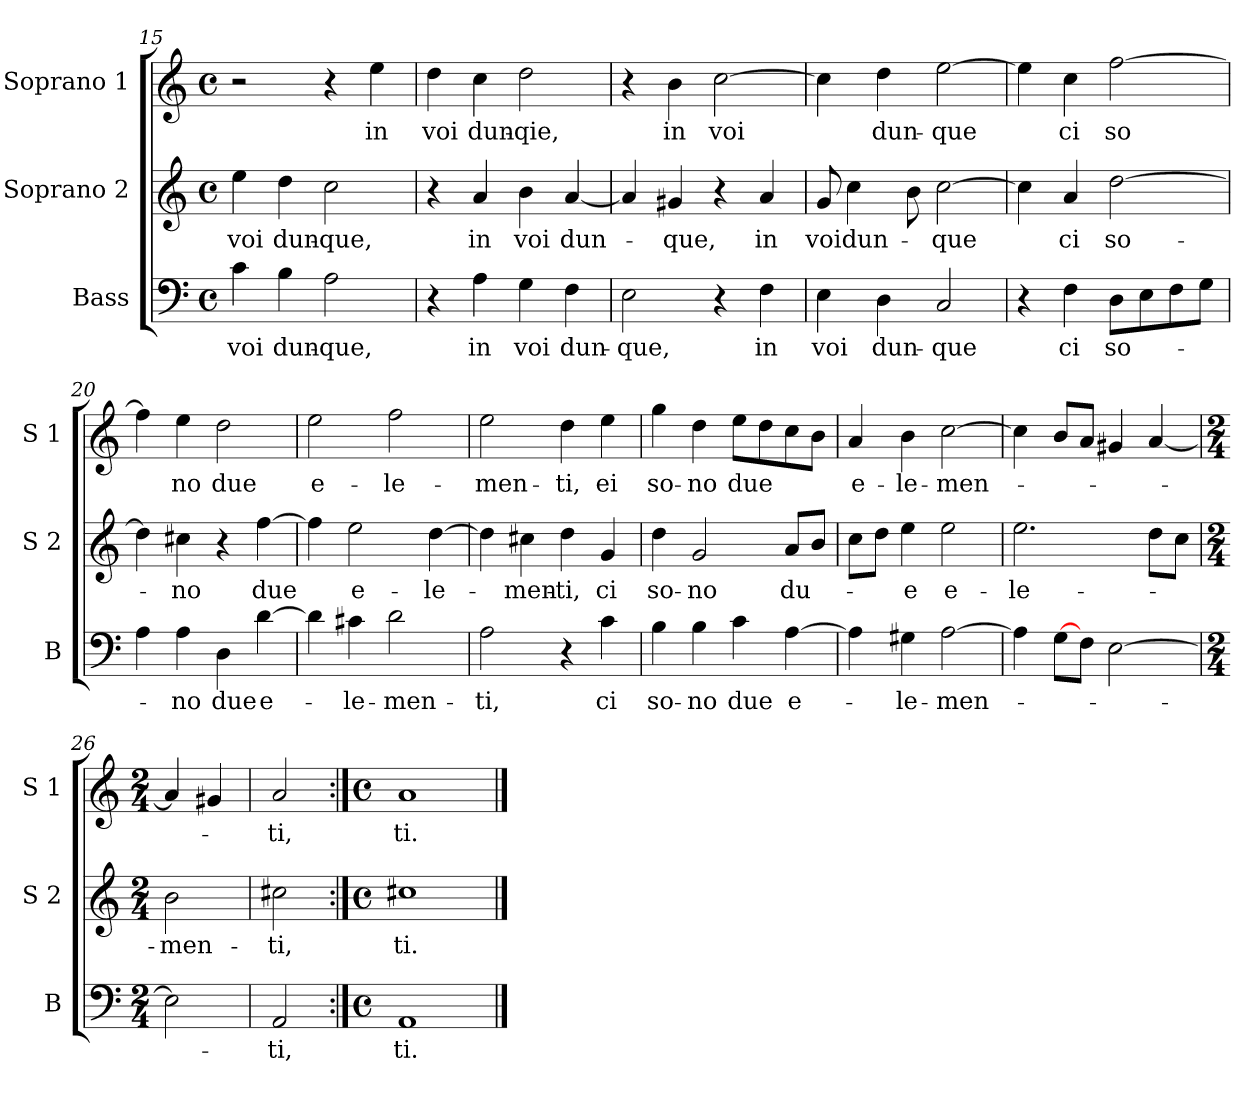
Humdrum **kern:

**kern	**text	**kern	**text	**kern	**text
*part3	*part3	*part2	*part2	*part1	*part1
*staff3	*staff3	*staff2	*staff2	*staff1	*staff1
*I"Bass	*	*I"Soprano 2	*	*I"Soprano 1	*
*I'B	*	*I'S 2	*	*I'S 1	*
*clefF4	*	*clefG2	*	*clefG2	*
*k[]	*	*k[]	*	*k[]	*
*C:	*	*C:	*	*C:	*
*M4/4	*	*M4/4	*	*M4/4	*
*met(c)	*	*met(c)	*	*met(c)	*
=15	=15	=15	=15	=15	=15
!	!LO:LY:b	!	!LO:LY:b	!	!
4c\	voi	4ee\	voi	2r	.
!	!LO:LY:b	!	!LO:LY:b	!	!
4B\	dun-	4dd\	dun-	.	.
!	!LO:LY:b	!	!LO:LY:b	!	!
2A\	-que,	2cc\	-que,	4r	.
!	!	!	!	!	!LO:LY:b
.	.	.	.	4ee\	in
!!LO:PB:g=z
=16	=16	=16	=16	=16	=16
!	!	!	!	!	!LO:LY:b
4r	.	4r	.	4dd\	voi
!	!LO:LY:b	!	!LO:LY:b	!	!LO:LY:b
4A\	in	4a/	in	4cc\	dun-
!	!LO:LY:b	!	!LO:LY:b	!	!LO:LY:b
4G\	voi	4b\	voi	2dd\	-qie,
!	!LO:LY:b	!	!LO:LY:b	!	!
4F\	dun-	[4a/	dun-	.	.
=17	=17	=17	=17	=17	=17
!	!LO:LY:b	!	!	!	!
2E\	-que,	4a/]	.	4r	.
!	!	!	!LO:LY:b	!	!LO:LY:b
.	.	4g#X/	-que,	4b\	in
!	!	!	!	!	!LO:LY:b
4r	.	4r	.	[2cc\	voi
!	!LO:LY:b	!	!LO:LY:b	!	!
4F\	in	4a/	in	.	.
=18	=18	=18	=18	=18	=18
!	!LO:LY:b	!	!LO:LY:b	!	!
4E\	voi	8g/	voi	4cc\]	.
!	!	!	!LO:LY:b	!	!
.	.	4cc\	dun-	.	.
!	!LO:LY:b	!	!	!	!LO:LY:b
4D\	dun-	.	.	4dd\	dun-
.	.	8b\	.	.	.
!	!LO:LY:b	!	!LO:LY:b	!	!LO:LY:b
2C/	-que	[2cc\	-que	[2ee\	-que
=19	=19	=19	=19	=19	=19
4r	.	4cc\]	.	4ee\]	.
!	!LO:LY:b	!	!LO:LY:b	!	!LO:LY:b
4F\	ci	4a/	ci	4cc\	ci
!	!LO:LY:b	!	!LO:LY:b	!	!LO:LY:b
8D\L	so-	[2dd\	so-	[2ff\	so
8E\	.	.	.	.	.
8F\	.	.	.	.	.
8G\J	.	.	.	.	.
!!LO:LB:g=z
=20	=20	=20	=20	=20	=20
4A\	.	4dd\]	.	4ff\]	.
!	!LO:LY:b	!	!LO:LY:b	!	!LO:LY:b
4A\	-no	4cc#X\	-no	4ee\	no
!	!LO:LY:b	!	!	!	!LO:LY:b
4D\	due	4r	.	2dd\	due
!	!LO:LY:b	!	!LO:LY:b	!	!
[4d\	e-	[4ff\	due	.	.
=21	=21	=21	=21	=21	=21
!	!	!	!	!	!LO:LY:b
4d\]	.	4ff\]	.	2ee\	e-
!	!LO:LY:b	!	!LO:LY:b	!	!
4c#X\	-le-	2ee\	e-	.	.
!	!LO:LY:b	!	!	!	!LO:LY:b
2d\	-men-	.	.	2ff\	-le-
!	!	!	!LO:LY:b	!	!
.	.	[4dd\	-le-	.	.
=22	=22	=22	=22	=22	=22
!	!LO:LY:b	!	!	!	!LO:LY:b
2A\	-ti,	4dd\]	.	2ee\	-men-
!	!	!	!LO:LY:b	!	!
.	.	4cc#X\	-men-	.	.
!	!	!	!LO:LY:b	!	!LO:LY:b
4r	.	4dd\	-ti,	4dd\	-ti,
!	!LO:LY:b	!	!LO:LY:b	!	!LO:LY:b
4c\	ci	4g/	ci	4ee\	ei
=23	=23	=23	=23	=23	=23
!	!LO:LY:b	!	!LO:LY:b	!	!LO:LY:b
4B\	so-	4dd\	so-	4gg\	so-
!	!LO:LY:b	!	!LO:LY:b	!	!LO:LY:b
4B\	-no	2g/	-no	4dd\	-no
!	!LO:LY:b	!	!	!	!LO:LY:b
4c\	due	.	.	8ee\L	due
.	.	.	.	8dd\	.
!	!LO:LY:b	!	!LO:LY:b	!	!
[4A\	e-	8a/L	du-	8cc\	.
.	.	8b/J	.	8b\J	.
!!LO:LB:g=z
=24	=24	=24	=24	=24	=24
!	!	!	!	!	!LO:LY:b
4A\]	.	8cc\L	.	4a/	e-
.	.	8dd\J	.	.	.
!	!LO:LY:b	!	!LO:LY:b	!	!LO:LY:b
4G#X\	-le-	4ee\	-e	4b\	-le-
!	!LO:LY:b	!	!LO:LY:b	!	!LO:LY:b
[2A\	-men-	2ee\	e-	[2cc\	-men-
=25	=25	=25	=25	=25	=25
!	!	!	!LO:LY:b	!	!
4A\]	.	2.ee\	-le-	4cc\]	.
[8G\L	.	.	.	8b/L	.
8F\J	.	.	.	8a/J	.
[2E\	.	.	.	4g#X/	.
.	.	8dd\L	.	[4a/	.
.	.	8cc\J	.	.	.
=26	=26	=26	=26	=26	=26
*M2/4	*	*M2/4	*	*M2/4	*
!	!	!	!LO:LY:b	!	!
2E\]	.	2b\	-men-	4a/]	.
.	.	.	.	4g#X/	.
=27	=27	=27	=27	=27	=27
!	!LO:LY:b	!	!LO:LY:b	!	!LO:LY:b
2AA/	-ti,	2cc#X\	-ti,	2a/	-ti,
=28:|!	=28:|!	=28:|!	=28:|!	=28:|!	=28:|!
*M4/4	*	*M4/4	*	*M4/4	*
*met(c)	*	*met(c)	*	*met(c)	*
!	!LO:LY:b	!	!LO:LY:b	!	!LO:LY:b
1AA	ti.	1cc#X	ti.	1a	ti.
==	==	==	==	==	==
*-	*-	*-	*-	*-	*-
